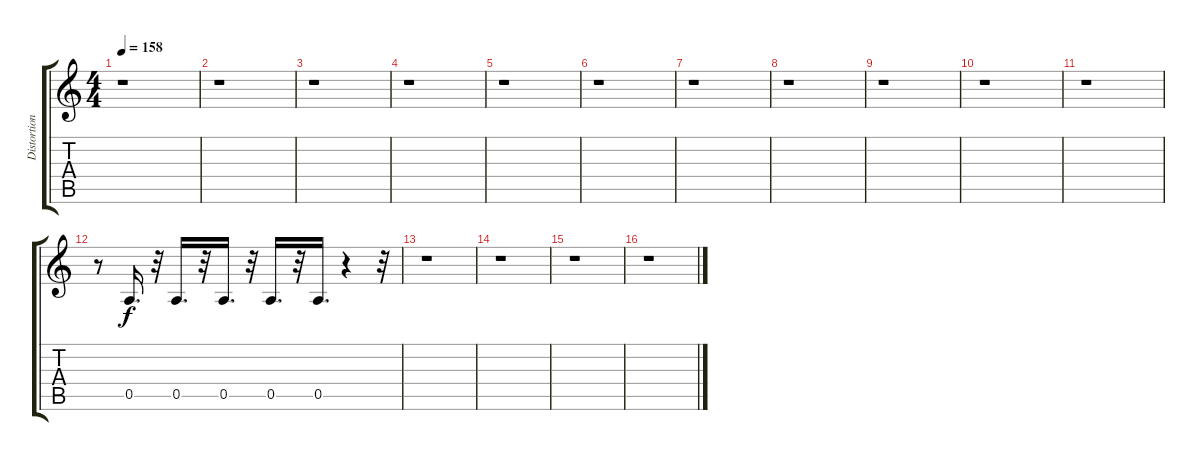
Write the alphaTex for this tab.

\track ("Distortion I" "Distortion") {instrument distortionguitar}
\staff {score tabs}
\tuning (E4 B3 G3 D3 A2 E2) {hide}
\ts (4 4)
\tempo 158
\clef g2
\ks c
r.1{dy f} |
r.1 |
r.1 |
r.1 |
r.1 |
r.1 |
r.1 |
r.1 |
r.1 |
r.1 |
r.1 |
r.8 0.5.16{d} r.32 0.5.16{d} r.32 0.5.16{d} r.32 0.5.16{d} r.32 0.5.16{d} r.4 r.32 |
r.1 |
r.1 |
r.1 |
r.1
